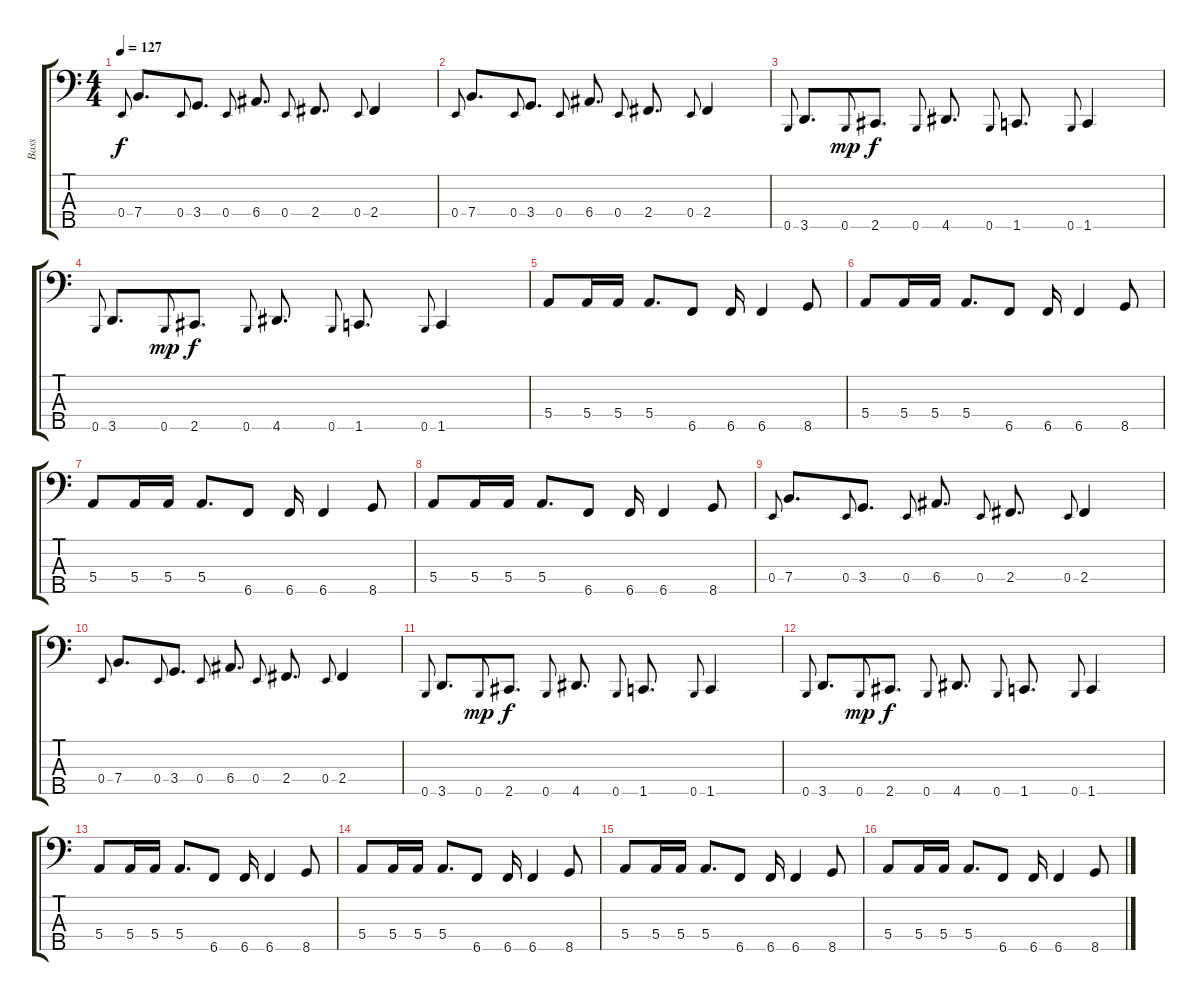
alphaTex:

\track ("Bass" "Bass") {instrument electricbassfinger}
\staff {score tabs}
\tuning (G2 D2 A1 E1 B0) {hide}
\ts (4 4)
\tempo 127
\clef f4
\ks c
0.4.8{gr onbeat dy f} 7.4.8{d} 0.4.8{gr onbeat} 3.4.8{d} 0.4.8{gr onbeat} 6.4.8{d} 0.4.8{gr onbeat} 2.4.8{d} 0.4.8{gr onbeat} 2.4.4 |
0.4.8{gr onbeat} 7.4.8{d} 0.4.8{gr onbeat} 3.4.8{d} 0.4.8{gr onbeat} 6.4.8{d} 0.4.8{gr onbeat} 2.4.8{d} 0.4.8{gr onbeat} 2.4.4 |
0.5.8{gr onbeat} 3.5.8{d} 0.5.8{gr onbeat dy mp} 2.5.8{d dy f} 0.5.8{gr onbeat} 4.5.8{d} 0.5.8{gr onbeat} 1.5.8{d} 0.5.8{gr onbeat} 1.5.4 |
0.5.8{gr onbeat} 3.5.8{d} 0.5.8{gr onbeat dy mp} 2.5.8{d dy f} 0.5.8{gr onbeat} 4.5.8{d} 0.5.8{gr onbeat} 1.5.8{d} 0.5.8{gr onbeat} 1.5.4 |
5.4.8 5.4.16 5.4.16 5.4.8{d} 6.5.8 6.5.16 6.5.4 8.5.8 |
5.4.8 5.4.16 5.4.16 5.4.8{d} 6.5.8 6.5.16 6.5.4 8.5.8 |
5.4.8 5.4.16 5.4.16 5.4.8{d} 6.5.8 6.5.16 6.5.4 8.5.8 |
5.4.8 5.4.16 5.4.16 5.4.8{d} 6.5.8 6.5.16 6.5.4 8.5.8 |
0.4.8{gr onbeat} 7.4.8{d} 0.4.8{gr onbeat} 3.4.8{d} 0.4.8{gr onbeat} 6.4.8{d} 0.4.8{gr onbeat} 2.4.8{d} 0.4.8{gr onbeat} 2.4.4 |
0.4.8{gr onbeat} 7.4.8{d} 0.4.8{gr onbeat} 3.4.8{d} 0.4.8{gr onbeat} 6.4.8{d} 0.4.8{gr onbeat} 2.4.8{d} 0.4.8{gr onbeat} 2.4.4 |
0.5.8{gr onbeat} 3.5.8{d} 0.5.8{gr onbeat dy mp} 2.5.8{d dy f} 0.5.8{gr onbeat} 4.5.8{d} 0.5.8{gr onbeat} 1.5.8{d} 0.5.8{gr onbeat} 1.5.4 |
0.5.8{gr onbeat} 3.5.8{d} 0.5.8{gr onbeat dy mp} 2.5.8{d dy f} 0.5.8{gr onbeat} 4.5.8{d} 0.5.8{gr onbeat} 1.5.8{d} 0.5.8{gr onbeat} 1.5.4 |
5.4.8 5.4.16 5.4.16 5.4.8{d} 6.5.8 6.5.16 6.5.4 8.5.8 |
5.4.8 5.4.16 5.4.16 5.4.8{d} 6.5.8 6.5.16 6.5.4 8.5.8 |
5.4.8 5.4.16 5.4.16 5.4.8{d} 6.5.8 6.5.16 6.5.4 8.5.8 |
5.4.8 5.4.16 5.4.16 5.4.8{d} 6.5.8 6.5.16 6.5.4 8.5.8
